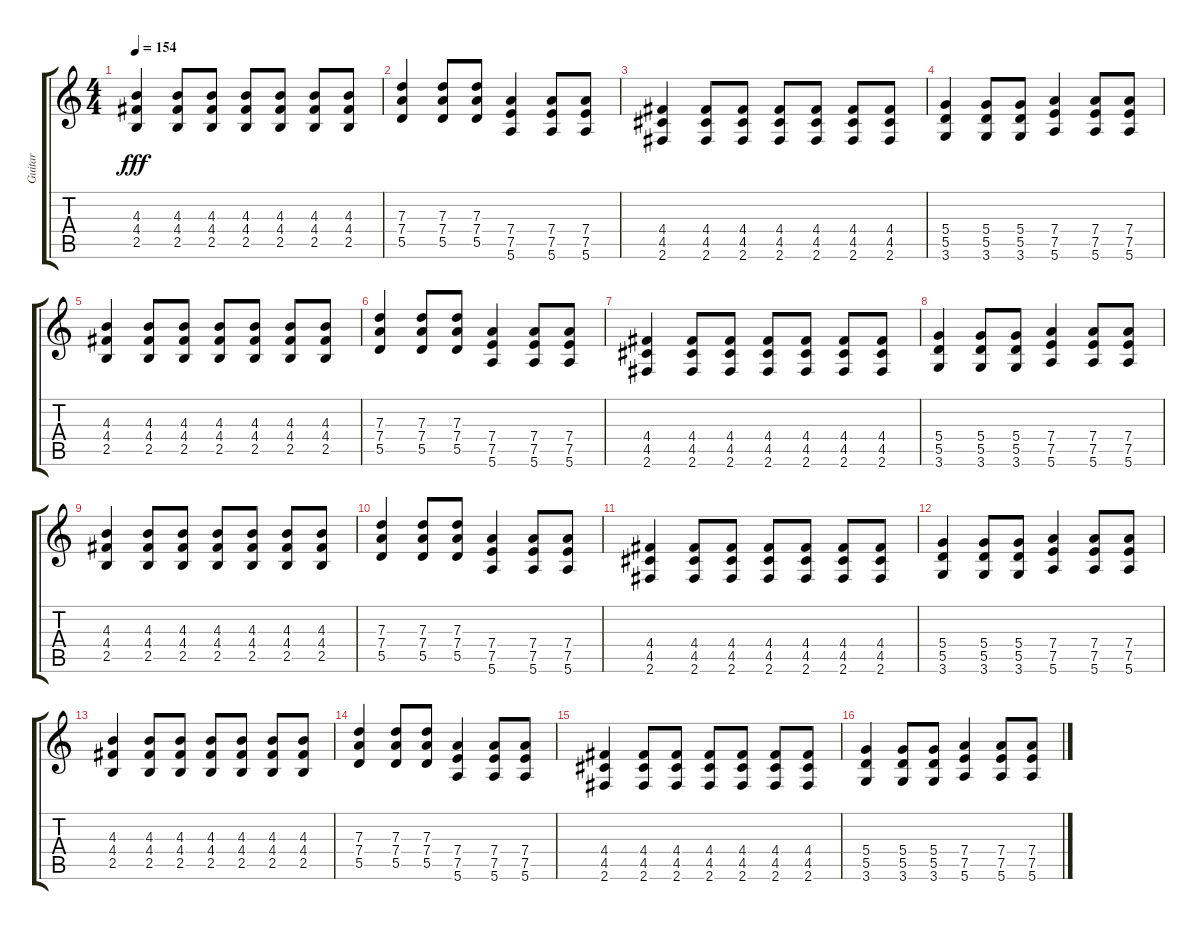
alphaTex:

\track ("Guitar" "Guitar") {instrument distortionguitar}
\staff {score tabs}
\tuning (E4 B3 G3 D3 A2 E2) {hide}
\ts (4 4)
\tempo 154
\clef g2
\ks c
(4.3 4.4 2.5).4{dy fff} (4.3 4.4 2.5).8 (4.3 4.4 2.5).8 (4.3 4.4 2.5).8 (4.3 4.4 2.5).8 (4.3 4.4 2.5).8 (4.3 4.4 2.5).8 |
(7.3 7.4 5.5).4 (7.3 7.4 5.5).8 (7.3 7.4 5.5).8 (7.4 7.5 5.6).4 (7.4 7.5 5.6).8 (7.4 7.5 5.6).8 |
(4.4 4.5 2.6).4 (4.4 4.5 2.6).8 (4.4 4.5 2.6).8 (4.4 4.5 2.6).8 (4.4 4.5 2.6).8 (4.4 4.5 2.6).8 (4.4 4.5 2.6).8 |
(5.4 5.5 3.6).4 (5.4 5.5 3.6).8 (5.4 5.5 3.6).8 (7.4 7.5 5.6).4 (7.4 7.5 5.6).8 (7.4 7.5 5.6).8 |
(4.3 4.4 2.5).4 (4.3 4.4 2.5).8 (4.3 4.4 2.5).8 (4.3 4.4 2.5).8 (4.3 4.4 2.5).8 (4.3 4.4 2.5).8 (4.3 4.4 2.5).8 |
(7.3 7.4 5.5).4 (7.3 7.4 5.5).8 (7.3 7.4 5.5).8 (7.4 7.5 5.6).4 (7.4 7.5 5.6).8 (7.4 7.5 5.6).8 |
(4.4 4.5 2.6).4 (4.4 4.5 2.6).8 (4.4 4.5 2.6).8 (4.4 4.5 2.6).8 (4.4 4.5 2.6).8 (4.4 4.5 2.6).8 (4.4 4.5 2.6).8 |
(5.4 5.5 3.6).4 (5.4 5.5 3.6).8 (5.4 5.5 3.6).8 (7.4 7.5 5.6).4 (7.4 7.5 5.6).8 (7.4 7.5 5.6).8 |
(4.3 4.4 2.5).4 (4.3 4.4 2.5).8 (4.3 4.4 2.5).8 (4.3 4.4 2.5).8 (4.3 4.4 2.5).8 (4.3 4.4 2.5).8 (4.3 4.4 2.5).8 |
(7.3 7.4 5.5).4 (7.3 7.4 5.5).8 (7.3 7.4 5.5).8 (7.4 7.5 5.6).4 (7.4 7.5 5.6).8 (7.4 7.5 5.6).8 |
(4.4 4.5 2.6).4 (4.4 4.5 2.6).8 (4.4 4.5 2.6).8 (4.4 4.5 2.6).8 (4.4 4.5 2.6).8 (4.4 4.5 2.6).8 (4.4 4.5 2.6).8 |
(5.4 5.5 3.6).4 (5.4 5.5 3.6).8 (5.4 5.5 3.6).8 (7.4 7.5 5.6).4 (7.4 7.5 5.6).8 (7.4 7.5 5.6).8 |
(4.3 4.4 2.5).4 (4.3 4.4 2.5).8 (4.3 4.4 2.5).8 (4.3 4.4 2.5).8 (4.3 4.4 2.5).8 (4.3 4.4 2.5).8 (4.3 4.4 2.5).8 |
(7.3 7.4 5.5).4 (7.3 7.4 5.5).8 (7.3 7.4 5.5).8 (7.4 7.5 5.6).4 (7.4 7.5 5.6).8 (7.4 7.5 5.6).8 |
(4.4 4.5 2.6).4 (4.4 4.5 2.6).8 (4.4 4.5 2.6).8 (4.4 4.5 2.6).8 (4.4 4.5 2.6).8 (4.4 4.5 2.6).8 (4.4 4.5 2.6).8 |
(5.4 5.5 3.6).4 (5.4 5.5 3.6).8 (5.4 5.5 3.6).8 (7.4 7.5 5.6).4 (7.4 7.5 5.6).8 (7.4 7.5 5.6).8
